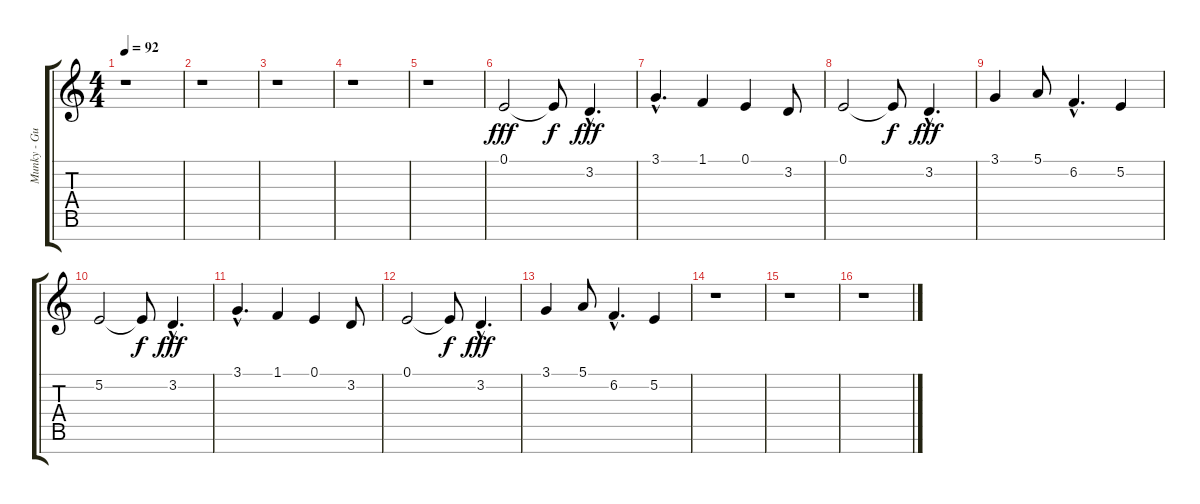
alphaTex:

\track ("Munky - Guitar effects" "Munky - Gu") {instrument pad6metallic}
\staff {score tabs}
\tuning (E4 B3 G3 D3 A2 E2 B1) {hide}
\ts (4 4)
\tempo 92
\clef g2
\ks c
r.1{dy fff} |
r.1 |
r.1 |
r.1 |
r.1 |
0.1.2 0.1{t}.8{dy f} 3.2{hac}.4{d dy fff} |
3.1{hac}.4{d} 1.1.4 0.1.4 3.2.8 |
0.1.2 0.1{t}.8{dy f} 3.2{hac}.4{d dy fff} |
3.1.4 5.1.8 6.2{hac}.4{d} 5.2.4 |
5.2.2 5.2{t}.8{dy f} 3.2{hac}.4{d dy fff} |
3.1{hac}.4{d} 1.1.4 0.1.4 3.2.8 |
0.1.2 0.1{t}.8{dy f} 3.2{hac}.4{d dy fff} |
3.1.4 5.1.8 6.2{hac}.4{d} 5.2.4 |
r.1 |
r.1 |
r.1
